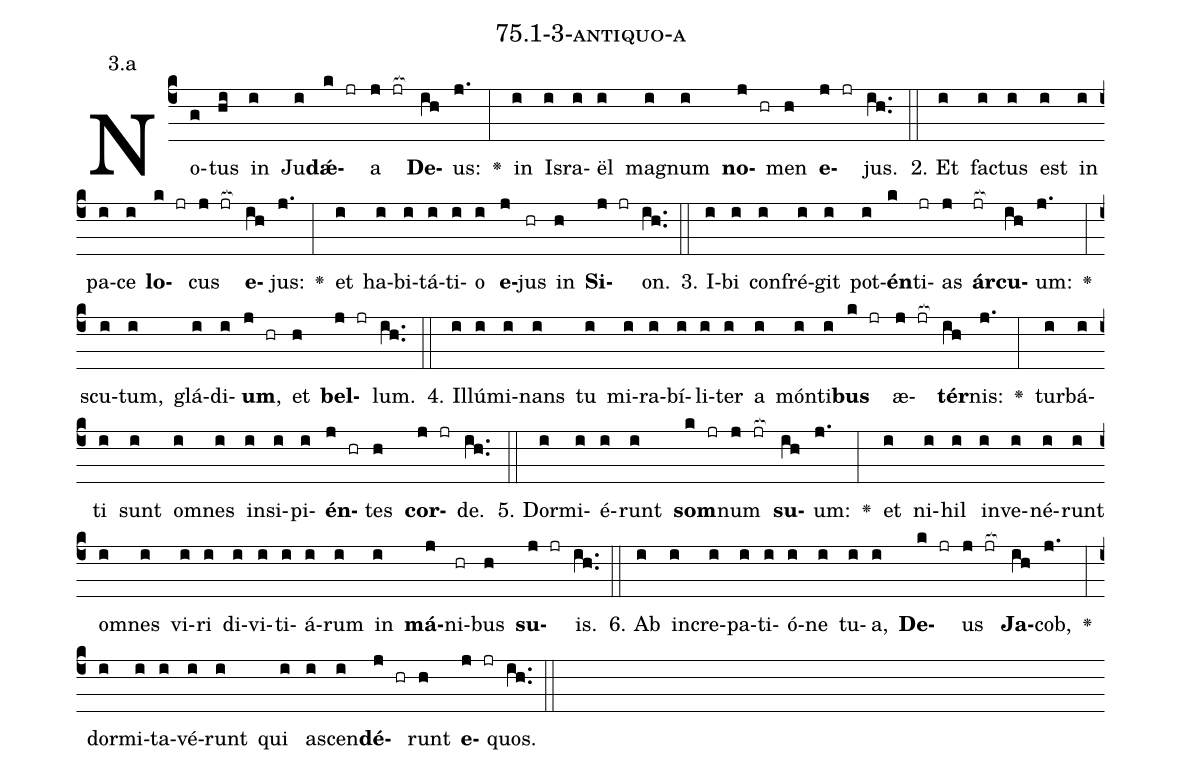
name: 75.1-3-antiquo-a;
annotation: 3.a;
%%
(c4)No(g)tus(hi) in(i) Ju(i)<b>dǽ</b>(k jr)a(j jr[ocb:1{]) <b>De</b>(ih[ocb:0}])us:(j.) <v>\greheightstar</v>(:) in(i) Is(i)ra(i)ël(i) ma(i)gnum(i) <b>no</b>(j hr)men(h) <b>e</b>(j jr)jus.(ih..) (::)
2. Et(i) fac(i)tus(i) est(i) in(i) pa(i)ce(i) <b>lo</b>(k jr)cus(j jr[ocb:1{]) <b>e</b>(ih[ocb:0}])jus:(j.) <v>\greheightstar</v>(:) et(i) ha(i)bi(i)tá(i)ti(i)o(i) <b>e</b>(j)jus(hr) in(h) <b>Si</b>(j jr)on.(ih..) (::)
3. I(i)bi(i) con(i)fré(i)git(i) pot(i)<b>én</b>(k)ti(jr)as(j) <b>ár</b>(jr[ocb:1{])<b>cu</b>(ih[ocb:0}])um:(j.) <v>\greheightstar</v>(:) scu(i)tum,(i) glá(i)di(i)<b>um</b>,(j hr) et(h) <b>bel</b>(j jr)lum.(ih..) (::)
4. Il(i)lú(i)mi(i)nans(i) tu(i) mi(i)ra(i)bí(i)li(i)ter(i) a(i) món(i)ti(i)<b>bus</b>(k jr) æ(j jr[ocb:1{])<b>tér</b>(ih[ocb:0}])nis:(j.) <v>\greheightstar</v>(:) tur(i)bá(i)ti(i) sunt(i) om(i)nes(i) in(i)si(i)pi(i)<b>én</b>(j hr)tes(h) <b>cor</b>(j jr)de.(ih..) (::)
5. Dor(i)mi(i)é(i)runt(i) <b>som</b>(k jr)num(j jr[ocb:1{]) <b>su</b>(ih[ocb:0}])um:(j.) <v>\greheightstar</v>(:) et(i) ni(i)hil(i) in(i)ve(i)né(i)runt(i) om(i)nes(i) vi(i)ri(i) di(i)vi(i)ti(i)á(i)rum(i) in(i) <b>má</b>(j)ni(hr)bus(h) <b>su</b>(j jr)is.(ih..) (::)
6. Ab(i) in(i)cre(i)pa(i)ti(i)ó(i)ne(i) tu(i)a,(i) <b>De</b>(k jr)us(j jr[ocb:1{]) <b>Ja</b>(ih[ocb:0}])cob,(j.) <v>\greheightstar</v>(:) dor(i)mi(i)ta(i)vé(i)runt(i) qui(i) a(i)scen(i)<b>dé</b>(j hr)runt(h) <b>e</b>(j jr)quos.(ih..) (::)
